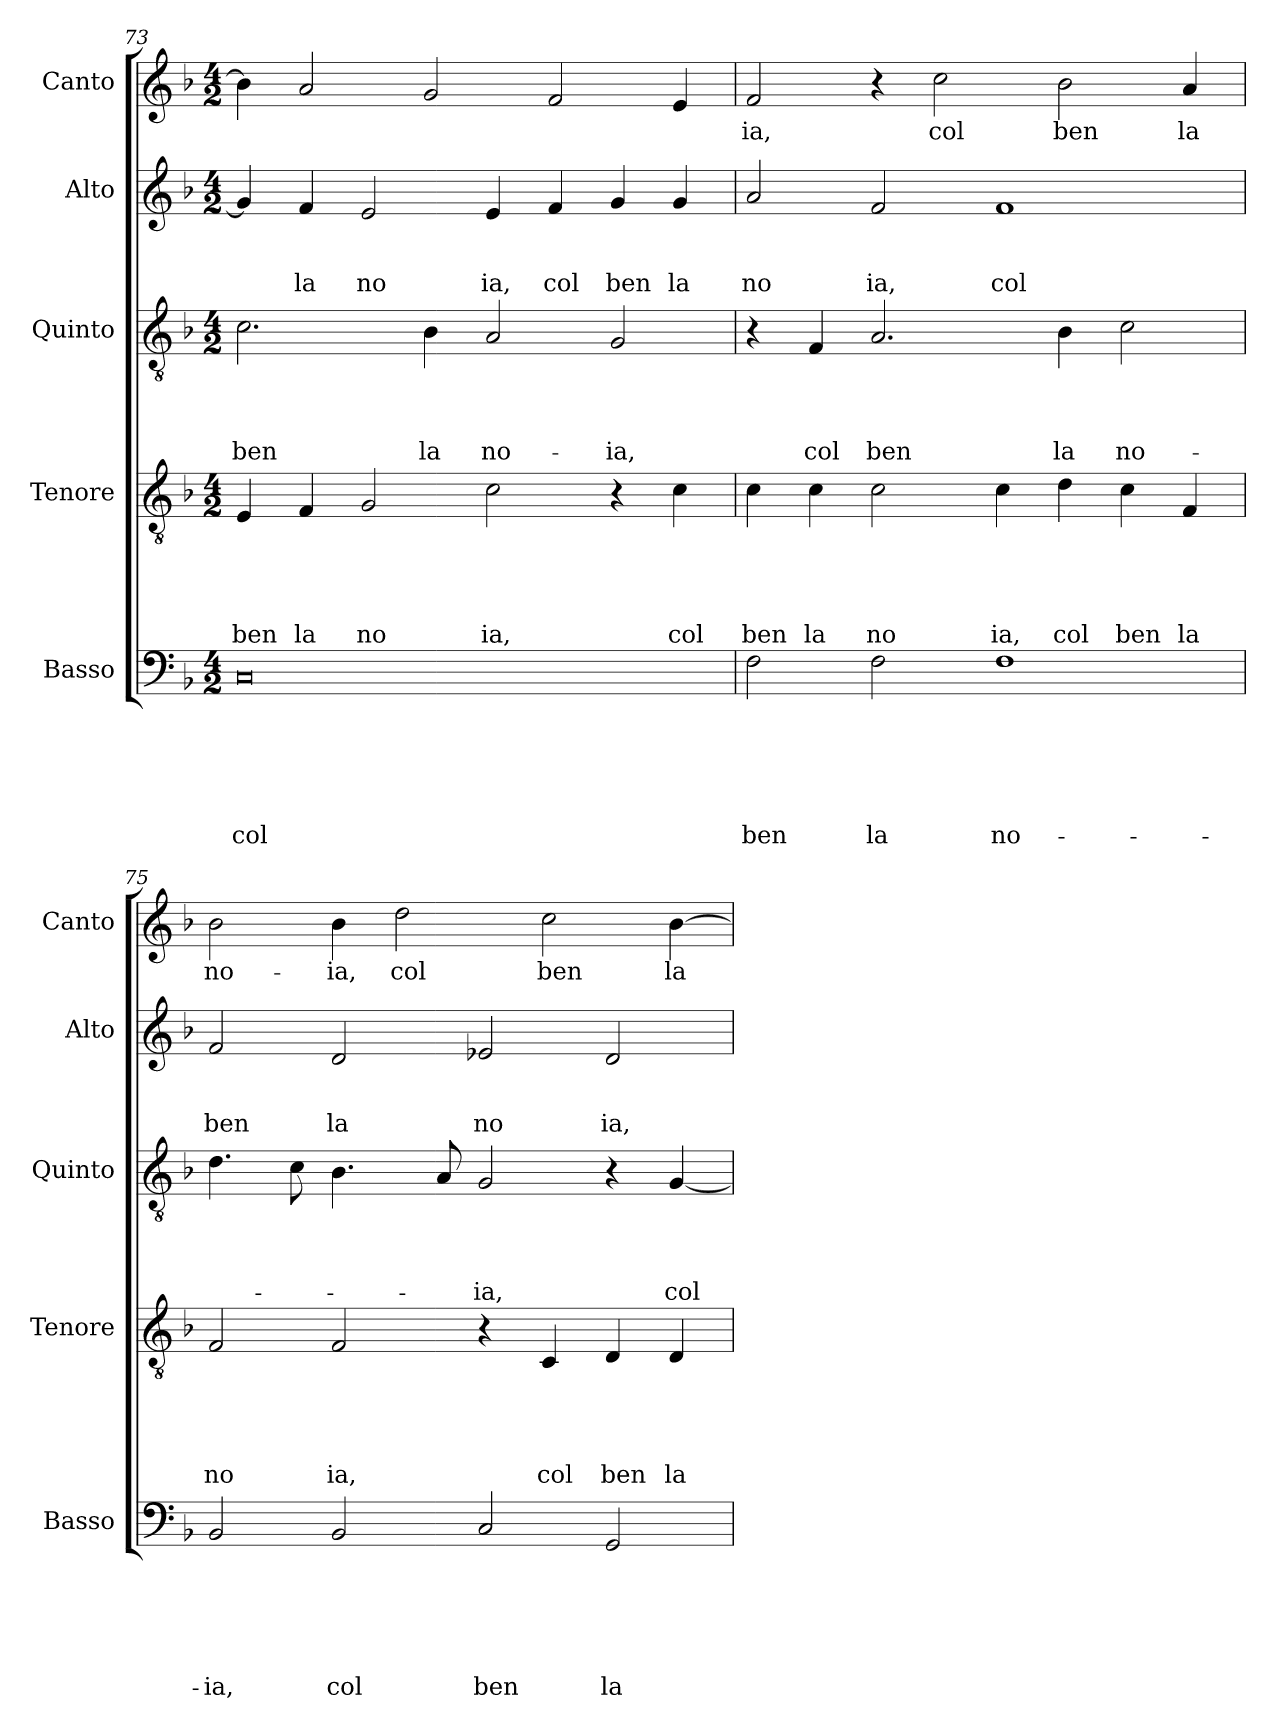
**kern	**text	**text	**text	**text	**text	**text	**kern	**text	**text	**text	**text	**text	**kern	**text	**text	**text	**text	**kern	**text	**text	**text	**kern	**text
*part5	*part5	*part5	*part5	*part5	*part5	*part5	*part4	*part4	*part4	*part4	*part4	*part4	*part3	*part3	*part3	*part3	*part3	*part2	*part2	*part2	*part2	*part1	*part1
*staff5	*staff5	*staff5	*staff5	*staff5	*staff5	*staff5	*staff4	*staff4	*staff4	*staff4	*staff4	*staff4	*staff3	*staff3	*staff3	*staff3	*staff3	*staff2	*staff2	*staff2	*staff2	*staff1	*staff1
*I"Basso	*	*	*	*	*	*	*I"Tenore	*	*	*	*	*	*I"Quinto	*	*	*	*	*I"Alto	*	*	*	*I"Canto	*
*I'Basso	*	*	*	*	*	*	*I'Tenore	*	*	*	*	*	*I'Quinto	*	*	*	*	*I'Alto	*	*	*	*I'Canto	*
*clefF4	*	*	*	*	*	*	*clefGv2	*	*	*	*	*	*clefGv2	*	*	*	*	*clefG2	*	*	*	*clefG2	*
*ITrd-3c-5	*	*	*	*	*	*	*	*	*	*	*	*	*ITrd-3c-5	*	*	*	*	*ITrd-3c-5	*	*	*	*	*
*k[b-e-]	*	*	*	*	*	*	*k[b-]	*	*	*	*	*	*k[b-e-]	*	*	*	*	*k[b-e-]	*	*	*	*k[b-]	*
*B-:	*	*	*	*	*	*	*F:	*	*	*	*	*	*B-:	*	*	*	*	*B-:	*	*	*	*F:	*
*M4/2	*	*	*	*	*	*	*M4/2	*	*	*	*	*	*M4/2	*	*	*	*	*M4/2	*	*	*	*M4/2	*
=73	=73	=73	=73	=73	=73	=73	=73	=73	=73	=73	=73	=73	=73	=73	=73	=73	=73	=73	=73	=73	=73	=73	=73
!	!	!	!	!	!	!LO:LY:b	!	!	!	!	!	!LO:LY:b	!	!	!	!	!LO:LY:b	!	!	!	!	!	!
0F	.	.	.	.	.	col	4E/	.	.	.	.	ben	2.f\	.	.	.	ben	4cc/]	.	.	.	4b-\]	.
!	!	!	!	!	!	!	!	!	!	!	!	!LO:LY:b	!	!	!	!	!	!	!	!	!LO:LY:b	!	!
.	.	.	.	.	.	.	4F/	.	.	.	.	la	.	.	.	.	.	4b-/	.	.	la	2a/	.
!	!	!	!	!	!	!	!	!	!	!	!	!LO:LY:b	!	!	!	!	!	!	!	!	!LO:LY:b	!	!
.	.	.	.	.	.	.	2G/	.	.	.	.	no	.	.	.	.	.	2a/	.	.	no	.	.
!	!	!	!	!	!	!	!	!	!	!	!	!	!	!	!	!	!LO:LY:b	!	!	!	!	!	!
.	.	.	.	.	.	.	.	.	.	.	.	.	4e-\	.	.	.	la	.	.	.	.	2g/	.
!	!	!	!	!	!	!	!	!	!	!	!	!LO:LY:b	!	!	!	!	!LO:LY:b	!	!	!	!LO:LY:b	!	!
.	.	.	.	.	.	.	2c\	.	.	.	.	ia,	2d/	.	.	.	no-	4a/	.	.	ia,	.	.
!	!	!	!	!	!	!	!	!	!	!	!	!	!	!	!	!	!	!	!	!	!LO:LY:b	!	!
.	.	.	.	.	.	.	.	.	.	.	.	.	.	.	.	.	.	4b-/	.	.	col	2f/	.
!	!	!	!	!	!	!	!	!	!	!	!	!	!	!	!	!	!LO:LY:b	!	!	!	!LO:LY:b	!	!
.	.	.	.	.	.	.	4r	.	.	.	.	.	2c/	.	.	.	-ia,	4cc/	.	.	ben	.	.
!	!	!	!	!	!	!	!	!	!	!	!	!LO:LY:b	!	!	!	!	!	!	!	!	!LO:LY:b	!	!
.	.	.	.	.	.	.	4c\	.	.	.	.	col	.	.	.	.	.	4cc/	.	.	la	4e/	.
=74	=74	=74	=74	=74	=74	=74	=74	=74	=74	=74	=74	=74	=74	=74	=74	=74	=74	=74	=74	=74	=74	=74	=74
!	!	!	!	!	!	!LO:LY:b	!	!	!	!	!	!LO:LY:b	!	!	!	!	!	!	!	!	!LO:LY:b	!	!LO:LY:b
2B-\	.	.	.	.	.	ben	4c\	.	.	.	.	ben	4r	.	.	.	.	2dd/	.	.	no	2f/	-ia,
!	!	!	!	!	!	!	!	!	!	!	!	!LO:LY:b	!	!	!	!	!LO:LY:b	!	!	!	!	!	!
.	.	.	.	.	.	.	4c\	.	.	.	.	la	4B-/	.	.	.	col	.	.	.	.	.	.
!	!	!	!	!	!	!LO:LY:b	!	!	!	!	!	!LO:LY:b	!	!	!	!	!LO:LY:b	!	!	!	!LO:LY:b	!	!
2B-\	.	.	.	.	.	la	2c\	.	.	.	.	no	2.d/	.	.	.	ben	2b-/	.	.	ia,	4r	.
!	!	!	!	!	!	!	!	!	!	!	!	!	!	!	!	!	!	!	!	!	!	!	!LO:LY:b
.	.	.	.	.	.	.	.	.	.	.	.	.	.	.	.	.	.	.	.	.	.	2cc\	col
!	!	!	!	!	!	!LO:LY:b	!	!	!	!	!	!LO:LY:b	!	!	!	!	!	!	!	!	!LO:LY:b	!	!
1B-	.	.	.	.	.	no-	4c\	.	.	.	.	ia,	.	.	.	.	.	1b-	.	.	col	.	.
!	!	!	!	!	!	!	!	!	!	!	!	!LO:LY:b	!	!	!	!	!LO:LY:b	!	!	!	!	!	!LO:LY:b
.	.	.	.	.	.	.	4d\	.	.	.	.	col	4e-\	.	.	.	la	.	.	.	.	2b-\	ben
!	!	!	!	!	!	!	!	!	!	!	!	!LO:LY:b	!	!	!	!	!LO:LY:b	!	!	!	!	!	!
.	.	.	.	.	.	.	4c\	.	.	.	.	ben	2f\	.	.	.	no-	.	.	.	.	.	.
!	!	!	!	!	!	!	!	!	!	!	!	!LO:LY:b	!	!	!	!	!	!	!	!	!	!	!LO:LY:b
.	.	.	.	.	.	.	4F/	.	.	.	.	la	.	.	.	.	.	.	.	.	.	4a/	la
=75	=75	=75	=75	=75	=75	=75	=75	=75	=75	=75	=75	=75	=75	=75	=75	=75	=75	=75	=75	=75	=75	=75	=75
!	!	!	!	!	!	!LO:LY:b	!	!	!	!	!	!LO:LY:b	!	!	!	!	!	!	!	!	!LO:LY:b	!	!LO:LY:b
2E-/	.	.	.	.	.	-ia,	2F/	.	.	.	.	no	4.g\	.	.	.	.	2b-/	.	.	ben	2b-\	no-
.	.	.	.	.	.	.	.	.	.	.	.	.	8f\	.	.	.	.	.	.	.	.	.	.
!	!	!	!	!	!	!LO:LY:b	!	!	!	!	!	!LO:LY:b	!	!	!	!	!	!	!	!	!LO:LY:b	!	!LO:LY:b
2E-/	.	.	.	.	.	col	2F/	.	.	.	.	ia,	4.e-\	.	.	.	.	2g/	.	.	la	4b-\	-ia,
!	!	!	!	!	!	!	!	!	!	!	!	!	!	!	!	!	!	!	!	!	!	!	!LO:LY:b
.	.	.	.	.	.	.	.	.	.	.	.	.	.	.	.	.	.	.	.	.	.	2dd\	col
.	.	.	.	.	.	.	.	.	.	.	.	.	8d/	.	.	.	.	.	.	.	.	.	.
!	!	!	!	!	!	!LO:LY:b	!	!	!	!	!	!	!	!	!	!	!LO:LY:b	!	!	!	!LO:LY:b	!	!
2F/	.	.	.	.	.	ben	4r	.	.	.	.	.	2c/	.	.	.	-ia,	2a-X/	.	.	no	.	.
!	!	!	!	!	!	!	!	!	!	!	!	!LO:LY:b	!	!	!	!	!	!	!	!	!	!	!LO:LY:b
.	.	.	.	.	.	.	4C/	.	.	.	.	col	.	.	.	.	.	.	.	.	.	2cc\	ben
!	!	!	!	!	!	!LO:LY:b	!	!	!	!	!	!LO:LY:b	!	!	!	!	!	!	!	!	!LO:LY:b	!	!
2C/	.	.	.	.	.	la	4D/	.	.	.	.	ben	4r	.	.	.	.	2g/	.	.	ia,	.	.
!	!	!	!	!	!	!	!	!	!	!	!	!LO:LY:b	!	!	!	!	!LO:LY:b	!	!	!	!	!	!LO:LY:b
.	.	.	.	.	.	.	4D/	.	.	.	.	la	[<4c/	.	.	.	col	.	.	.	.	[>4b-\	la
=	=	=	=	=	=	=	=	=	=	=	=	=	=	=	=	=	=	=	=	=	=	=	=
*-	*-	*-	*-	*-	*-	*-	*-	*-	*-	*-	*-	*-	*-	*-	*-	*-	*-	*-	*-	*-	*-	*-	*-
